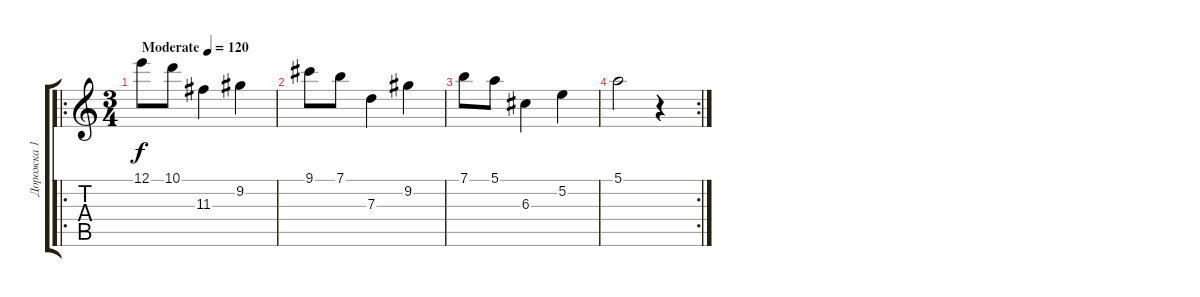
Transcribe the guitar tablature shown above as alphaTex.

\track ("Дорожка 1" "Дорожка 1") {instrument acousticguitarsteel}
\staff {score tabs}
\tuning (E4 B3 G3 D3 A2 E2) {hide}
\ro
\ts (3 4)
\tempo (120 "Moderate")
\clef g2
\ks c
12.1.8{dy f instrument acousticguitarsteel} 10.1.8 11.3.4 9.2.4 |
9.1.8 7.1.8 7.3.4 9.2.4 |
7.1.8 5.1.8 6.3.4 5.2.4 |
\rc 2
5.1.2 r.4
